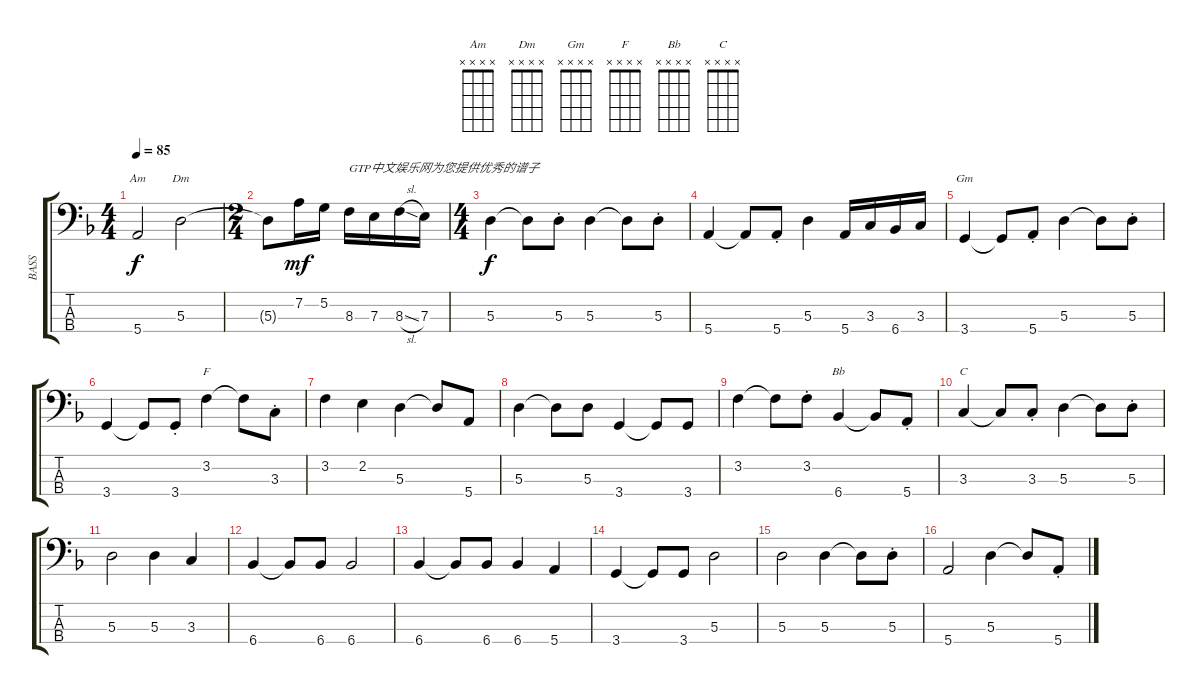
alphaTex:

\track ("BASS" "BASS") {instrument electricbassfinger}
\staff {score tabs}
\tuning (G2 D2 A1 E1) {hide}
\chord ("Am" x x x x)
\chord ("Dm" x x x x)
\chord ("Gm" x x x x)
\chord ("F" x x x x)
\chord ("Bb" x x x x)
\chord ("C" x x x x)
\ts (4 4)
\tempo 85
\clef f4
\ks f
5.4.2{ch "Am" dy f} 5.3.2{ch "Dm"} |
\ts (2 4)
5.3{t}.8 7.2.16{dy mf} 5.2.16 8.3.16{txt "GTP中文娱乐网为您提供优秀的谱子"} 7.3.16 8.3{sl}.16 7.3.16 |
\ts (4 4)
5.3.4{dy f} 5.3{t}.8 5.3{st}.8 5.3.4 5.3{t}.8 5.3{st}.8 |
5.4.4 5.4{t}.8 5.4{st}.8 5.3.4 5.4.16 3.3.16 6.4.16 3.3.16 |
3.4.4{ch "Gm"} 3.4{t}.8 5.4{st}.8 5.3.4 5.3{t}.8 5.3{st}.8 |
3.4.4 3.4{t}.8 3.4{st}.8 3.2.4{ch "F"} 3.2{t}.8 3.3{st}.8 |
3.2.4 2.2.4 5.3.4 5.3{t}.8 5.4.8 |
5.3.4 5.3{t}.8 5.3.8 3.4.4 3.4{t}.8 3.4.8 |
3.2.4 3.2{t}.8 3.2{st}.8 6.4.4{ch "Bb"} 6.4{t}.8 5.4{st}.8 |
3.3.4{ch "C"} 3.3{t}.8 3.3{st}.8 5.3.4 5.3{t}.8 5.3{st}.8 |
5.3.2 5.3.4 3.3.4 |
6.4.4 6.4{t}.8 6.4.8 6.4.2 |
6.4.4 6.4{t}.8 6.4.8 6.4.4 5.4.4 |
3.4.4 3.4{t}.8 3.4.8 5.3.2 |
5.3.2 5.3.4 5.3{t}.8 5.3{st}.8 |
5.4.2 5.3.4 5.3{t}.8 5.4{st}.8
